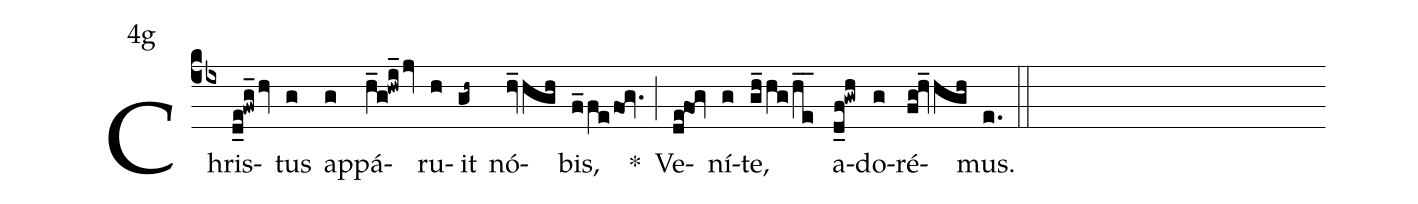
mode:4g;
%%
(cb4) Chris(d_e!fwg_/hv)tus(g) ap(g)pá(h_g!hwi_/jv)ru(h)it(gh~) nó(hv_/hgh)bis,(f_fe/fo1g.) <sp>*</sp>(;) Ve(de@fo1g)ní(g)te,(gh_/hg/he__) a(d_f@gwh)do(g)ré(fg!hv_/hgh)mus.(e.) (::)
